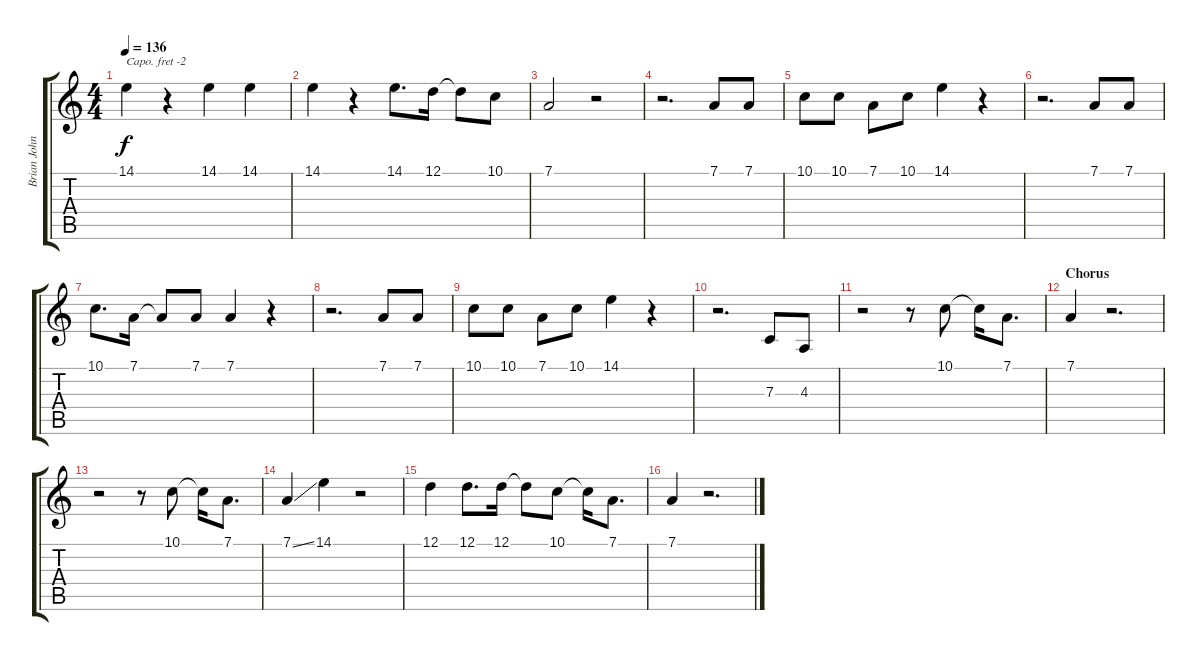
\track ("Brian Johnson - Vocals" "Brian John") {instrument tenorsax}
\staff {score tabs}
\capo -2
\tuning (E4 B3 G3 D3 A2 E2) {hide}
\ts (4 4)
\tempo 136
\clef g2
\ks c
14.1.4{dy f} r.4 14.1.4 14.1.4 |
14.1.4 r.4 14.1.8{d} 12.1.16 12.1{t}.8 10.1.8 |
7.1.2 r.2 |
r.2{d} 7.1.8 7.1.8 |
10.1.8 10.1.8 7.1.8 10.1.8 14.1.4 r.4 |
r.2{d} 7.1.8 7.1.8 |
10.1.8{d} 7.1.16 7.1{t}.8 7.1.8 7.1.4 r.4 |
r.2{d} 7.1.8 7.1.8 |
10.1.8 10.1.8 7.1.8 10.1.8 14.1.4 r.4 |
r.2{d} 7.3.8 4.3.8 |
r.2 r.8 10.1.8 10.1{t}.16 7.1.8{d} |
\section ("" "Chorus")
7.1.4 r.2{d} |
r.2 r.8 10.1.8 10.1{t}.16 7.1.8{d} |
7.1{ss}.4 14.1.4 r.2 |
12.1.4 12.1.8{d} 12.1.16 12.1{t}.8 10.1.8 10.1{t}.16 7.1.8{d} |
7.1.4 r.2{d}
